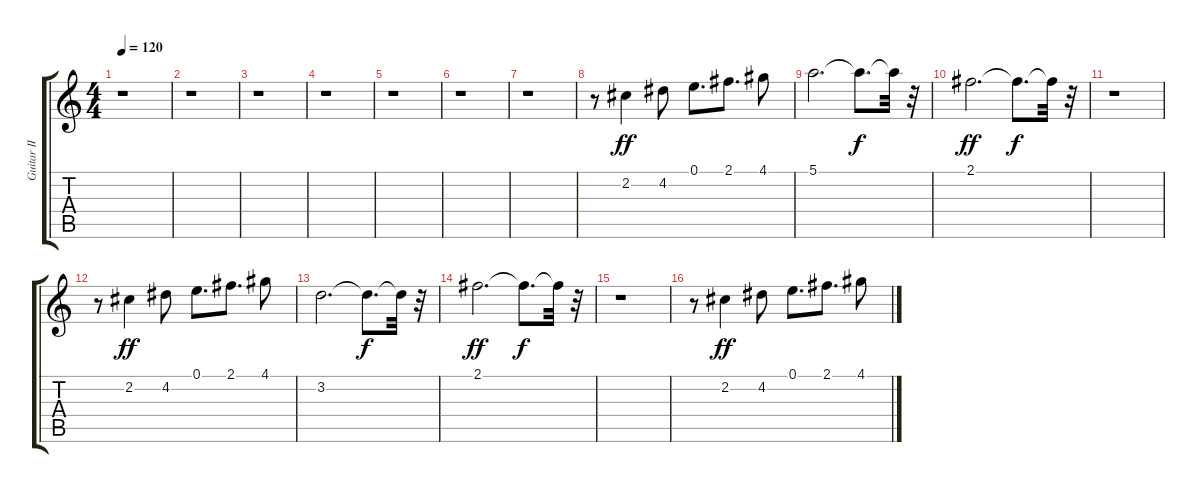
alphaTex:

\track ("Guitar II" "Guitar II") {instrument overdrivenguitar}
\staff {score tabs}
\tuning (E4 B3 G3 D3 A2 E2) {hide}
\ts (4 4)
\tempo 120
\clef g2
\ks c
r.1{dy f} |
r.1 |
r.1 |
r.1 |
r.1 |
r.1 |
r.1 |
r.8 2.2.4{dy ff} 4.2.8 0.1.8{d} 2.1.8{d} 4.1.8 |
5.1.2{d} 5.1{t}.8{d dy f} 5.1{t}.32 r.32 |
2.1.2{d dy ff} 2.1{t}.8{d dy f} 2.1{t}.32 r.32 |
r.1 |
r.8 2.2.4{dy ff} 4.2.8 0.1.8{d} 2.1.8{d} 4.1.8 |
3.2.2{d} 3.2{t}.8{d dy f} 3.2{t}.32 r.32 |
2.1.2{d dy ff} 2.1{t}.8{d dy f} 2.1{t}.32 r.32 |
r.1 |
r.8 2.2.4{dy ff} 4.2.8 0.1.8{d} 2.1.8{d} 4.1.8
